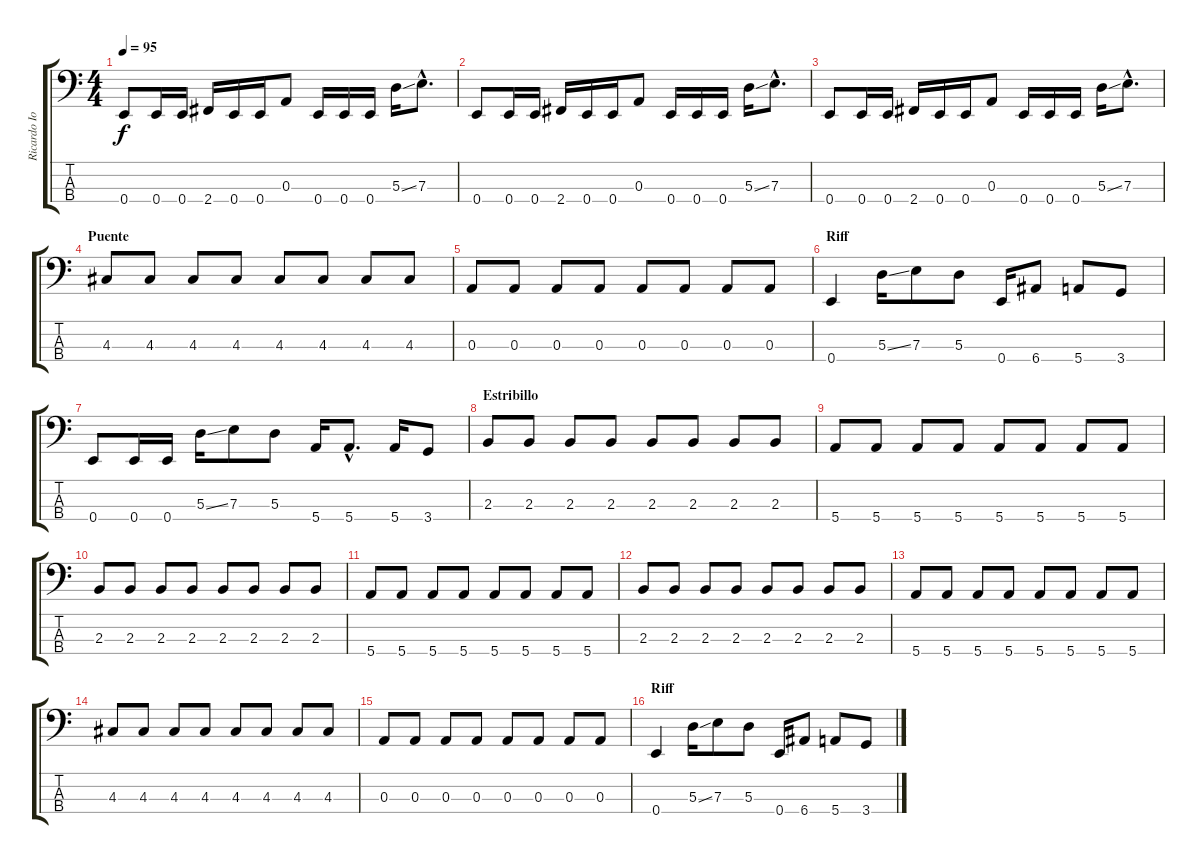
\track ("Ricardo Iorio (bajo)" "Ricardo Io") {instrument electricbassfinger}
\staff {score tabs}
\tuning (G2 D2 A1 E1) {hide}
\ts (4 4)
\tempo 95
\clef f4
\ks c
0.4.8{dy f} 0.4.16 0.4.16 2.4.16 0.4.16 0.4.16 0.3.8 0.4.16 0.4.16 0.4.16 5.3{ss}.16 7.3{hac}.8{d} |
0.4.8 0.4.16 0.4.16 2.4.16 0.4.16 0.4.16 0.3.8 0.4.16 0.4.16 0.4.16 5.3{ss}.16 7.3{hac}.8{d} |
0.4.8 0.4.16 0.4.16 2.4.16 0.4.16 0.4.16 0.3.8 0.4.16 0.4.16 0.4.16 5.3{ss}.16 7.3{hac}.8{d} |
\section ("" "Puente")
4.3.8 4.3.8 4.3.8 4.3.8 4.3.8 4.3.8 4.3.8 4.3.8 |
0.3.8 0.3.8 0.3.8 0.3.8 0.3.8 0.3.8 0.3.8 0.3.8 |
\section ("" "Riff")
0.4.4 5.3{ss}.16 7.3.8 5.3.8 0.4.16 6.4.8 5.4.8 3.4.8 |
0.4.8 0.4.16 0.4.16 5.3{ss}.16 7.3.8 5.3.8 5.4.16 5.4{hac}.8{d} 5.4.16 3.4.8 |
\section ("" "Estribillo")
2.3.8 2.3.8 2.3.8 2.3.8 2.3.8 2.3.8 2.3.8 2.3.8 |
5.4.8 5.4.8 5.4.8 5.4.8 5.4.8 5.4.8 5.4.8 5.4.8 |
2.3.8 2.3.8 2.3.8 2.3.8 2.3.8 2.3.8 2.3.8 2.3.8 |
5.4.8 5.4.8 5.4.8 5.4.8 5.4.8 5.4.8 5.4.8 5.4.8 |
2.3.8 2.3.8 2.3.8 2.3.8 2.3.8 2.3.8 2.3.8 2.3.8 |
5.4.8 5.4.8 5.4.8 5.4.8 5.4.8 5.4.8 5.4.8 5.4.8 |
4.3.8 4.3.8 4.3.8 4.3.8 4.3.8 4.3.8 4.3.8 4.3.8 |
0.3.8 0.3.8 0.3.8 0.3.8 0.3.8 0.3.8 0.3.8 0.3.8 |
\section ("" "Riff")
0.4.4 5.3{ss}.16 7.3.8 5.3.8 0.4.16 6.4.8 5.4.8 3.4.8
